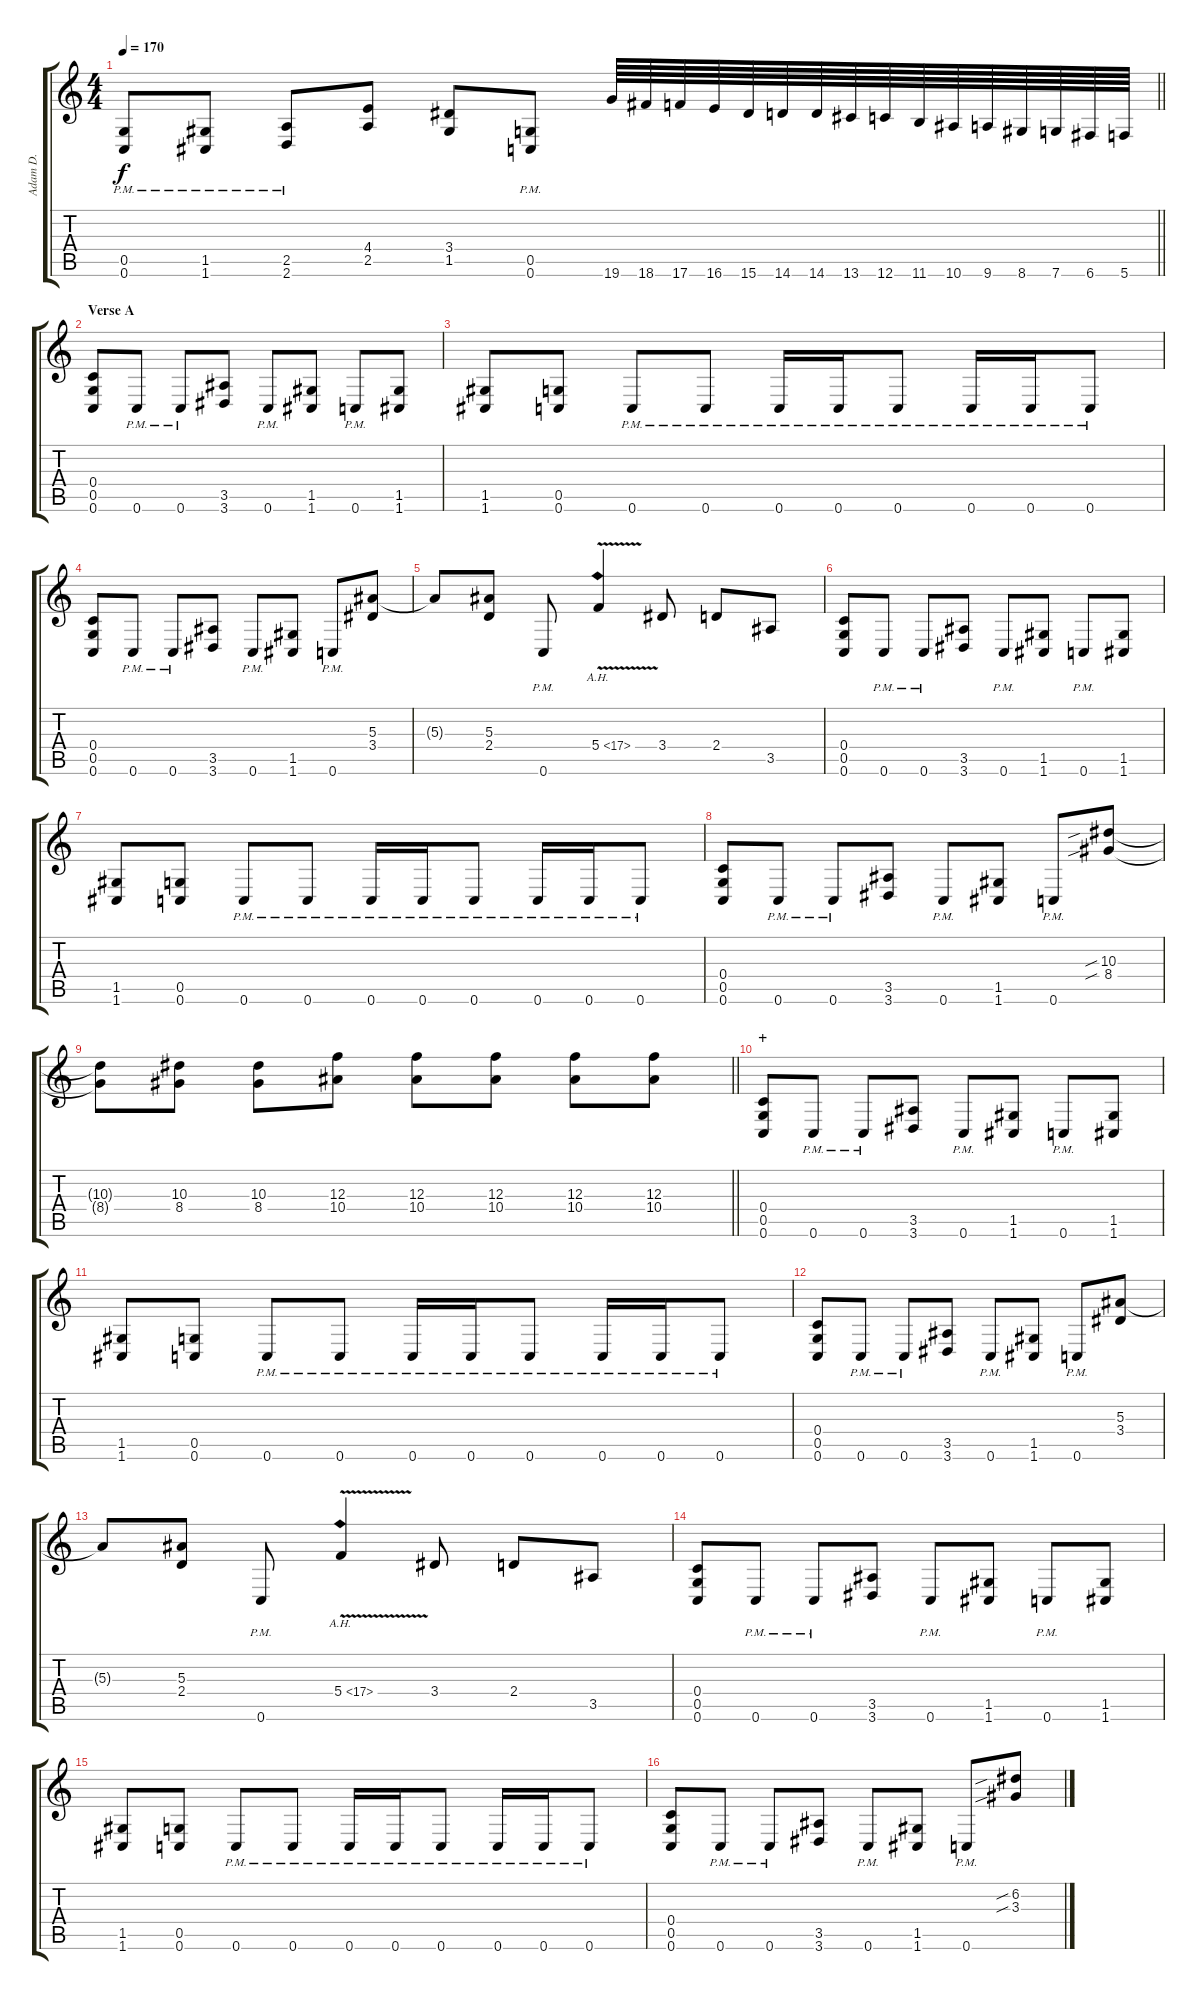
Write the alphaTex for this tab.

\track ("Adam D." "Adam D.") {instrument distortionguitar}
\staff {score tabs}
\tuning (D4 A3 F3 C3 G2 C2) {hide}
\ts (4 4)
\tempo 170
\clef g2
\barLineRight lightlight
\ks c
(0.5{pm} 0.6{pm}).8{dy f} (1.5{pm} 1.6{pm}).8 (2.5{pm} 2.6{pm}).8 (4.4 2.5).8 (3.4 1.5).8 (0.5{pm} 0.6{pm}).8 19.6.64 18.6.64 17.6.64 16.6.64 15.6.64 14.6.64 14.6.64 13.6.64 12.6.64 11.6.64 10.6.64 9.6.64 8.6.64 7.6.64 6.6.64 5.6.64 |
\section ("" "Verse A")
(0.4 0.5 0.6).8 0.6{pm}.8 0.6{pm}.8 (3.5 3.6).8 0.6{pm}.8 (1.5 1.6).8 0.6{pm}.8 (1.5 1.6).8 |
(1.5 1.6).8 (0.5 0.6).8 0.6{pm}.8 0.6{pm}.8 0.6{pm}.16 0.6{pm}.16 0.6{pm}.8 0.6{pm}.16 0.6{pm}.16 0.6{pm}.8 |
(0.4 0.5 0.6).8 0.6{pm}.8 0.6{pm}.8 (3.5 3.6).8 0.6{pm}.8 (1.5 1.6).8 0.6{pm}.8 (5.3 3.4).8 |
5.3{t}.8 (5.3 2.4).8 0.6{pm}.8 5.4{ah 12 v}.4 3.4.8 2.4.8 3.5.8 |
(0.4 0.5 0.6).8 0.6{pm}.8 0.6{pm}.8 (3.5 3.6).8 0.6{pm}.8 (1.5 1.6).8 0.6{pm}.8 (1.5 1.6).8 |
(1.5 1.6).8 (0.5 0.6).8 0.6{pm}.8 0.6{pm}.8 0.6{pm}.16 0.6{pm}.16 0.6{pm}.8 0.6{pm}.16 0.6{pm}.16 0.6{pm}.8 |
(0.4 0.5 0.6).8 0.6{pm}.8 0.6{pm}.8 (3.5 3.6).8 0.6{pm}.8 (1.5 1.6).8 0.6{pm}.8 (10.3{sib} 8.4{sib}).8 |
\barLineRight lightlight
(10.3{t} 8.4{t}).8 (10.3 8.4).8 (10.3 8.4).8 (12.3 10.4).8 (12.3 10.4).8 (12.3 10.4).8 (12.3 10.4).8 (12.3 10.4).8 |
\section ("" "+")
(0.4 0.5 0.6).8 0.6{pm}.8 0.6{pm}.8 (3.5 3.6).8 0.6{pm}.8 (1.5 1.6).8 0.6{pm}.8 (1.5 1.6).8 |
(1.5 1.6).8 (0.5 0.6).8 0.6{pm}.8 0.6{pm}.8 0.6{pm}.16 0.6{pm}.16 0.6{pm}.8 0.6{pm}.16 0.6{pm}.16 0.6{pm}.8 |
(0.4 0.5 0.6).8 0.6{pm}.8 0.6{pm}.8 (3.5 3.6).8 0.6{pm}.8 (1.5 1.6).8 0.6{pm}.8 (5.3 3.4).8 |
5.3{t}.8 (5.3 2.4).8 0.6{pm}.8 5.4{ah 12 v}.4 3.4.8 2.4.8 3.5.8 |
(0.4 0.5 0.6).8 0.6{pm}.8 0.6{pm}.8 (3.5 3.6).8 0.6{pm}.8 (1.5 1.6).8 0.6{pm}.8 (1.5 1.6).8 |
(1.5 1.6).8 (0.5 0.6).8 0.6{pm}.8 0.6{pm}.8 0.6{pm}.16 0.6{pm}.16 0.6{pm}.8 0.6{pm}.16 0.6{pm}.16 0.6{pm}.8 |
(0.4 0.5 0.6).8 0.6{pm}.8 0.6{pm}.8 (3.5 3.6).8 0.6{pm}.8 (1.5 1.6).8 0.6{pm}.8 (6.2{sib} 3.3{sib}).8
